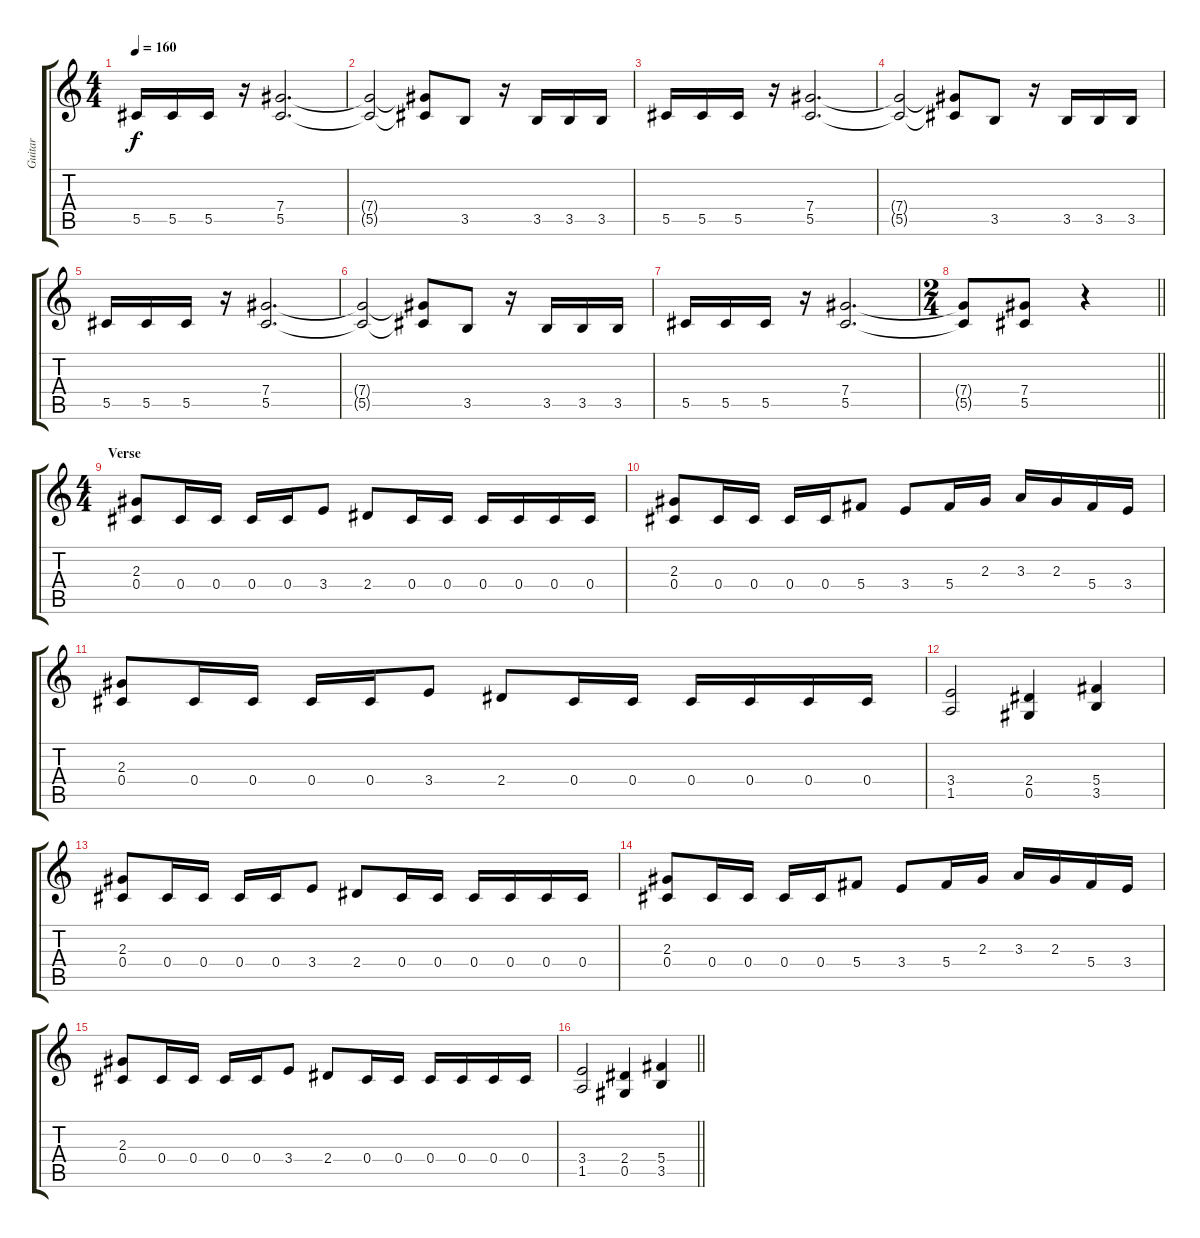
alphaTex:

\track ("Guitar" "Guitar") {instrument distortionguitar}
\staff {score tabs}
\tuning (Eb4 Bb3 Gb3 Db3 Ab2 Eb2) {hide}
\ts (4 4)
\tempo 160
\clef g2
\ks c
5.5.16{dy f} 5.5.16 5.5.16 r.16 (7.4 5.5).2{d} |
(7.4{t} 5.5{t}).2 (7.4{t} 5.5{t}).8 3.5.8 r.16 3.5.16 3.5.16 3.5.16 |
5.5.16 5.5.16 5.5.16 r.16 (7.4 5.5).2{d} |
(7.4{t} 5.5{t}).2 (7.4{t} 5.5{t}).8 3.5.8 r.16 3.5.16 3.5.16 3.5.16 |
5.5.16 5.5.16 5.5.16 r.16 (7.4 5.5).2{d} |
(7.4{t} 5.5{t}).2 (7.4{t} 5.5{t}).8 3.5.8 r.16 3.5.16 3.5.16 3.5.16 |
5.5.16 5.5.16 5.5.16 r.16 (7.4 5.5).2{d} |
\ts (2 4)
\barLineRight lightlight
(7.4{t} 5.5{t}).8 (7.4 5.5).8 r.4 |
\ts (4 4)
\section ("" "Verse")
(2.3 0.4).8 0.4.16 0.4.16 0.4.16 0.4.16 3.4.8 2.4.8 0.4.16 0.4.16 0.4.16 0.4.16 0.4.16 0.4.16 |
(2.3 0.4).8 0.4.16 0.4.16 0.4.16 0.4.16 5.4.8 3.4.8 5.4.16 2.3.16 3.3.16 2.3.16 5.4.16 3.4.16 |
(2.3 0.4).8 0.4.16 0.4.16 0.4.16 0.4.16 3.4.8 2.4.8 0.4.16 0.4.16 0.4.16 0.4.16 0.4.16 0.4.16 |
(3.4 1.5).2 (2.4 0.5).4 (5.4 3.5).4 |
(2.3 0.4).8 0.4.16 0.4.16 0.4.16 0.4.16 3.4.8 2.4.8 0.4.16 0.4.16 0.4.16 0.4.16 0.4.16 0.4.16 |
(2.3 0.4).8 0.4.16 0.4.16 0.4.16 0.4.16 5.4.8 3.4.8 5.4.16 2.3.16 3.3.16 2.3.16 5.4.16 3.4.16 |
(2.3 0.4).8 0.4.16 0.4.16 0.4.16 0.4.16 3.4.8 2.4.8 0.4.16 0.4.16 0.4.16 0.4.16 0.4.16 0.4.16 |
\barLineRight lightlight
(3.4 1.5).2 (2.4 0.5).4 (5.4 3.5).4
